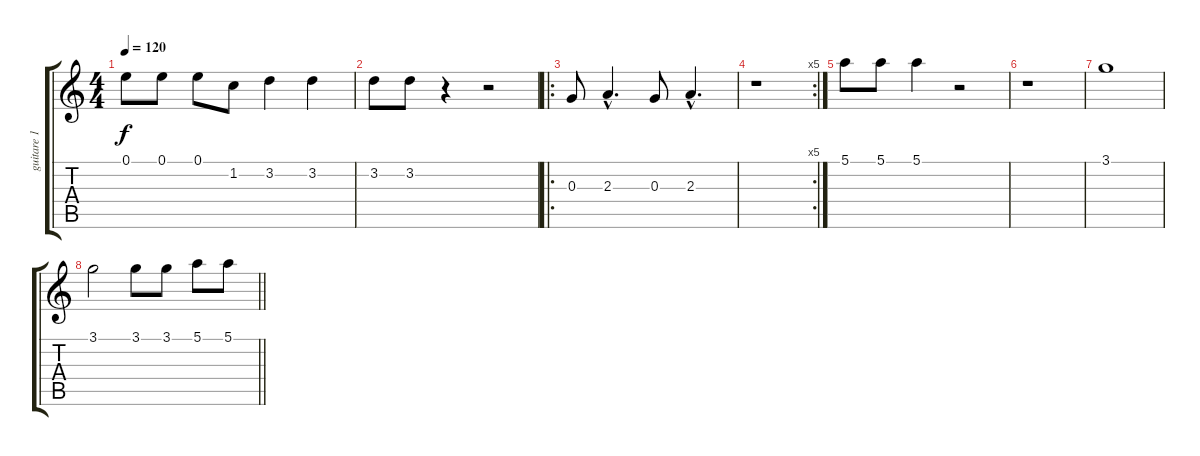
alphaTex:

\track ("guitare 1" "guitare 1") {instrument electricguitarclean}
\staff {score tabs}
\tuning (E4 B3 G3 D3 A2 E2) {hide}
\ts (4 4)
\tempo 120
\clef g2
\ks c
0.1.8{dy f} 0.1.8 0.1.8 1.2.8 3.2.4 3.2.4 |
3.2.8 3.2.8 r.4 r.2 |
\ro
0.3.8 2.3{hac}.4{d} 0.3.8 2.3{hac}.4{d} |
\rc 5
r.1 |
5.1.8 5.1.8 5.1.4 r.2 |
r.1 |
3.1.1 |
\barLineRight lightlight
3.1.2 3.1.8 3.1.8 5.1.8 5.1.8
